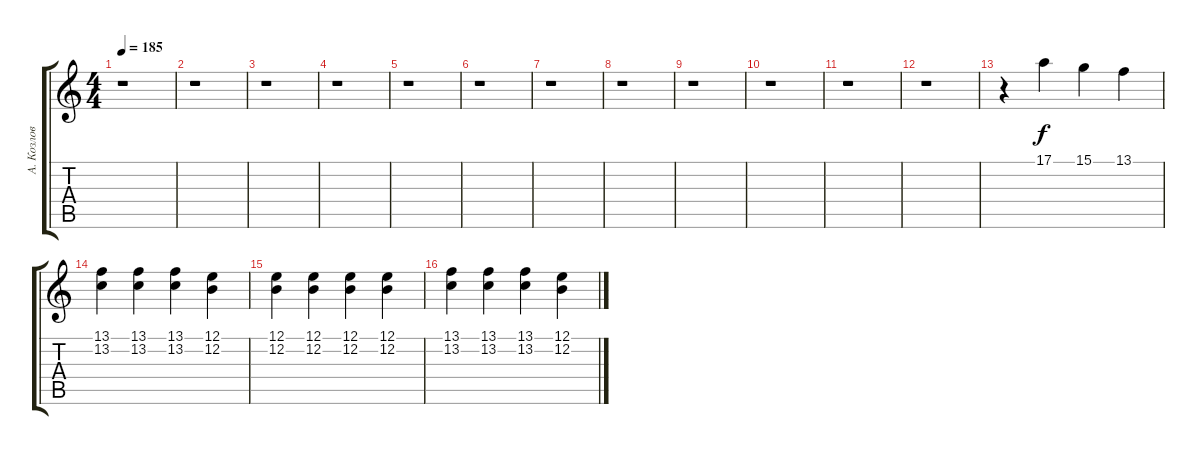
\track ("А. Козлов" "А. Козлов") {instrument tremolostrings}
\staff {score tabs}
\tuning (E4 B3 G3 D3 A2 E2) {hide}
\ts (4 4)
\tempo 185
\clef g2
\ks c
r.1{dy f} |
r.1 |
r.1 |
r.1 |
r.1 |
r.1 |
r.1 |
r.1 |
r.1 |
r.1 |
r.1 |
r.1 |
r.4 17.1.4 15.1.4 13.1.4 |
(13.1 13.2).4 (13.1 13.2).4 (13.1 13.2).4 (12.1 12.2).4 |
(12.1 12.2).4 (12.1 12.2).4 (12.1 12.2).4 (12.1 12.2).4 |
(13.1 13.2).4 (13.1 13.2).4 (13.1 13.2).4 (12.1 12.2).4
